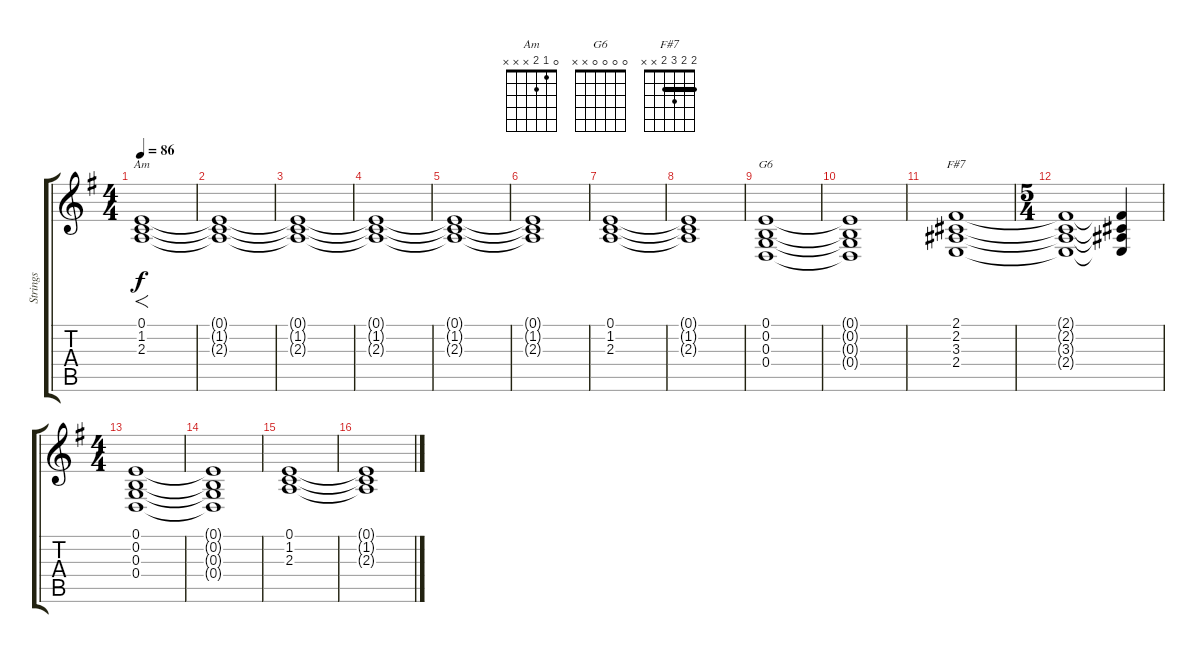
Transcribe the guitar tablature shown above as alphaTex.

\track ("Strings" "Strings") {instrument stringensemble2}
\staff {score tabs}
\tuning (E4 B3 G3 D3 A2 E2) {hide}
\chord ("Am" 0 1 2 x x x)
\chord ("G6" 0 0 0 0 x x)
\chord ("F#7" 2 2 3 2 x x) {barre 2}
\ts (4 4)
\tempo 86
\clef g2
\ks eminor
(0.1 1.2 2.3).1{f ch "Am" dy f instrument stringensemble2} |
(0.1{t} 1.2{t} 2.3{t}).1{volume 13} |
(0.1{t} 1.2{t} 2.3{t}).1 |
(0.1{t} 1.2{t} 2.3{t}).1 |
(0.1{t} 1.2{t} 2.3{t}).1 |
(0.1{t} 1.2{t} 2.3{t}).1 |
(0.1 1.2 2.3).1 |
(0.1{t} 1.2{t} 2.3{t}).1 |
(0.1 0.2 0.3 0.4).1{ch "G6"} |
(0.1{t} 0.2{t} 0.3{t} 0.4{t}).1 |
(2.1 2.2 3.3 2.4).1{ch "F#7"} |
\ts (5 4)
(2.1{t} 2.2{t} 3.3{t} 2.4{t}).1 (2.1{t} 2.2{t} 3.3{t} 2.4{t}).4 |
\ts (4 4)
(0.1 0.2 0.3 0.4).1 |
(0.1{t} 0.2{t} 0.3{t} 0.4{t}).1 |
(0.1 1.2 2.3).1 |
(0.1{t} 1.2{t} 2.3{t}).1
